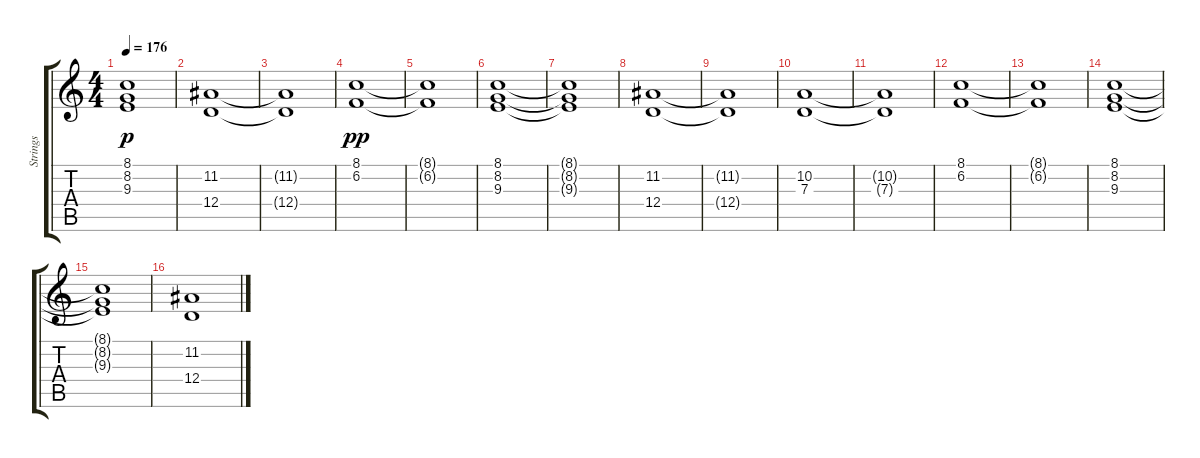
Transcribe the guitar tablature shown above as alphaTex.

\track ("Strings" "Strings") {instrument synthstrings2}
\staff {score tabs}
\tuning (E4 B3 G3 D3 A2 E2) {hide}
\ts (4 4)
\tempo 176
\clef g2
\ks c
(8.1{t} 8.2{t} 9.3{t}).1{dy p} |
(11.2 12.4).1 |
(11.2{t} 12.4{t}).1 |
(8.1 6.2).1{dy pp} |
(8.1{t} 6.2{t}).1 |
(8.1 8.2 9.3).1 |
(8.1{t} 8.2{t} 9.3{t}).1 |
(11.2 12.4).1 |
(11.2{t} 12.4{t}).1 |
(10.2 7.3).1 |
(10.2{t} 7.3{t}).1 |
(8.1 6.2).1 |
(8.1{t} 6.2{t}).1 |
(8.1 8.2 9.3).1 |
(8.1{t} 8.2{t} 9.3{t}).1 |
(11.2 12.4).1
